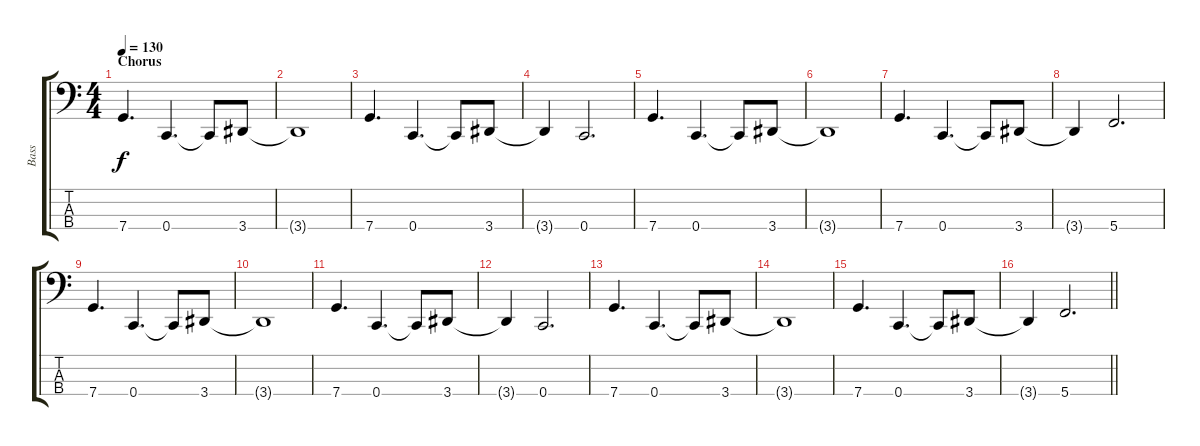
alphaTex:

\track ("Bass" "Bass") {instrument electricbassfinger}
\staff {score tabs}
\tuning (F2 C2 G1 C1) {hide}
\ts (4 4)
\section ("" "Chorus")
\tempo 130
\clef f4
\ks c
7.4.4{d dy f} 0.4.4{d} 0.4{t}.8 3.4.8 |
3.4{t}.1 |
7.4.4{d} 0.4.4{d} 0.4{t}.8 3.4.8 |
3.4{t}.4 0.4.2{d} |
7.4.4{d} 0.4.4{d} 0.4{t}.8 3.4.8 |
3.4{t}.1 |
7.4.4{d} 0.4.4{d} 0.4{t}.8 3.4.8 |
3.4{t}.4 5.4.2{d} |
7.4.4{d} 0.4.4{d} 0.4{t}.8 3.4.8 |
3.4{t}.1 |
7.4.4{d} 0.4.4{d} 0.4{t}.8 3.4.8 |
3.4{t}.4 0.4.2{d} |
7.4.4{d} 0.4.4{d} 0.4{t}.8 3.4.8 |
3.4{t}.1 |
7.4.4{d} 0.4.4{d} 0.4{t}.8 3.4.8 |
\barLineRight lightlight
3.4{t}.4 5.4.2{d}
